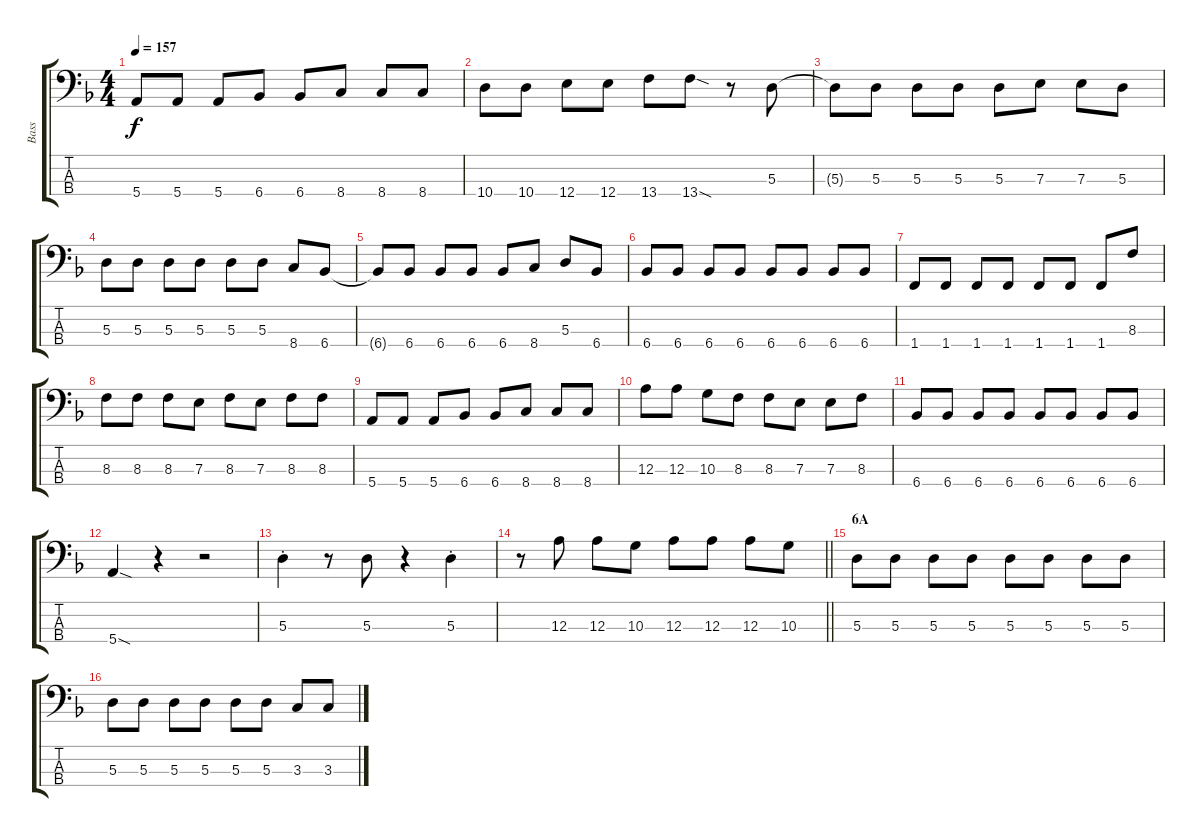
\track ("Bass" "Bass") {instrument electricbasspick}
\staff {score tabs}
\tuning (G2 D2 A1 E1) {hide}
\ts (4 4)
\tempo 157
\clef f4
\ks f
5.4.8{dy f} 5.4.8 5.4.8 6.4.8 6.4.8 8.4.8 8.4.8 8.4.8 |
10.4.8 10.4.8 12.4.8 12.4.8 13.4.8 13.4{sod}.8 r.8 5.3.8 |
5.3{t}.8 5.3.8 5.3.8 5.3.8 5.3.8 7.3.8 7.3.8 5.3.8 |
5.3.8 5.3.8 5.3.8 5.3.8 5.3.8 5.3.8 8.4.8 6.4.8 |
6.4{t}.8 6.4.8 6.4.8 6.4.8 6.4.8 8.4.8 5.3.8 6.4.8 |
6.4.8 6.4.8 6.4.8 6.4.8 6.4.8 6.4.8 6.4.8 6.4.8 |
1.4.8 1.4.8 1.4.8 1.4.8 1.4.8 1.4.8 1.4.8 8.3.8 |
8.3.8 8.3.8 8.3.8 7.3.8 8.3.8 7.3.8 8.3.8 8.3.8 |
5.4.8 5.4.8 5.4.8 6.4.8 6.4.8 8.4.8 8.4.8 8.4.8 |
12.3.8 12.3.8 10.3.8 8.3.8 8.3.8 7.3.8 7.3.8 8.3.8 |
6.4.8 6.4.8 6.4.8 6.4.8 6.4.8 6.4.8 6.4.8 6.4.8 |
5.4{sod}.4 r.4 r.2 |
5.3{st}.4 r.8 5.3.8 r.4 5.3{st}.4 |
\barLineRight lightlight
r.8 12.3.8 12.3.8 10.3.8 12.3.8 12.3.8 12.3.8 10.3.8 |
\section ("" "6A")
5.3.8 5.3.8 5.3.8 5.3.8 5.3.8 5.3.8 5.3.8 5.3.8 |
5.3.8 5.3.8 5.3.8 5.3.8 5.3.8 5.3.8 3.3.8 3.3.8
